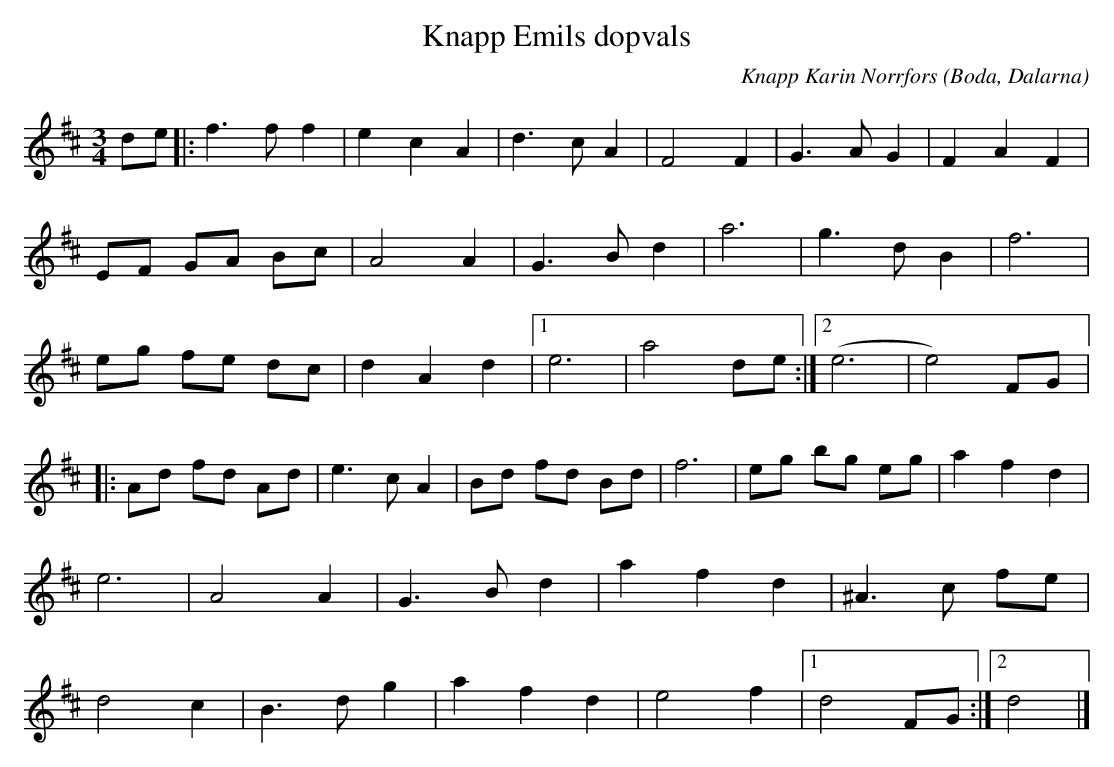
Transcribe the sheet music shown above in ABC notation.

X:1
T:Knapp Emils dopvals
C:Knapp Karin Norrfors
O:Boda, Dalarna
M:3/4
L:1/8
K:D
de|: f3 f f2 | e2 c2 A2 | d3 c A2 | F4 F2 | G3 A G2 | F2 A2 F2 | EF GA Bc | A4 A2 | G3 B d2 | a6 | g3 d B2 | f6 | eg fe dc | d2 A2 d2 |1 e6 |a4 de :|2 (e6 | e4) FG |: Ad fd Ad | e3 c A2 | Bd fd Bd | f6 | eg bg eg | a2 f2 d2 | e6 | A4 A2 | G3 B d2 | a2 f2 d2 | ^A3 c fe | d4 c2 | B3 d g2 | a2 f2 d2 | e4 f2 |1 d4 FG :|2 d4|]
